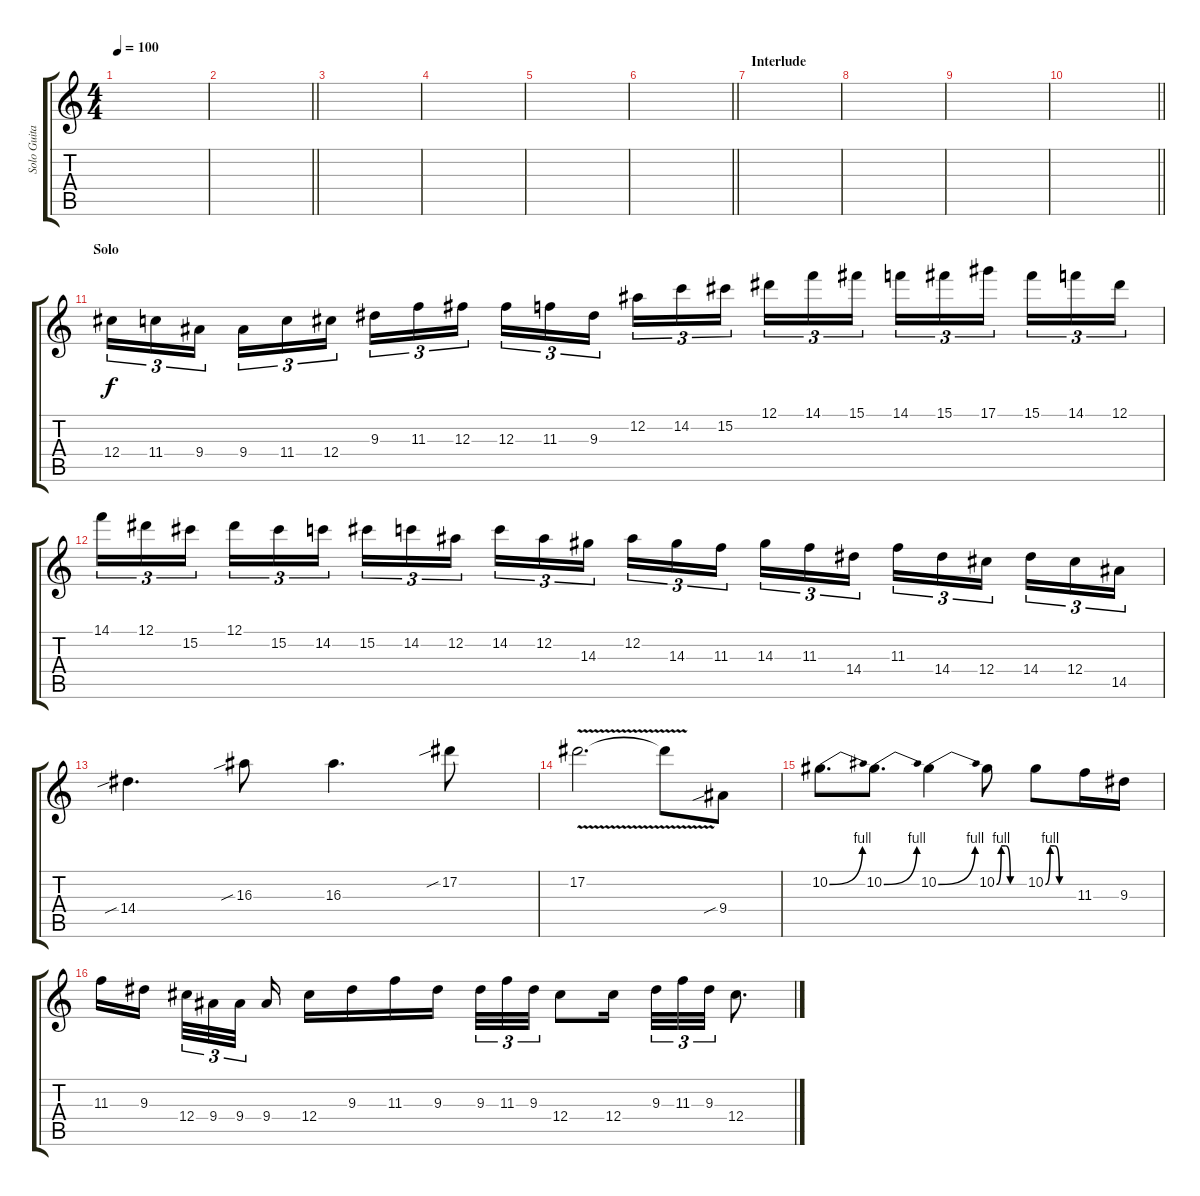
\track ("Solo Guitar" "Solo Guita") {instrument distortionguitar}
\staff {score tabs}
\tuning (Eb4 Bb3 Gb3 Db3 Ab2 Db2) {hide}
\ts (4 4)
\tempo 100
\clef g2
\ks c
|
\barLineRight lightlight
|
|
|
|
\barLineRight lightlight
|
\section ("" "Interlude")
|
|
|
\barLineRight lightlight
|
\section ("" "Solo")
12.4.16{tu (3 2)} 11.4.16{tu (3 2)} 9.4.16{tu (3 2) beam splitsecondary} 9.4.16{tu (3 2)} 11.4.16{tu (3 2)} 12.4.16{tu (3 2)} 9.3.16{tu (3 2)} 11.3.16{tu (3 2)} 12.3.16{tu (3 2) beam splitsecondary} 12.3.16{tu (3 2)} 11.3.16{tu (3 2)} 9.3.16{tu (3 2)} 12.2.16{tu (3 2)} 14.2.16{tu (3 2)} 15.2.16{tu (3 2) beam splitsecondary} 12.1.16{tu (3 2)} 14.1.16{tu (3 2)} 15.1.16{tu (3 2)} 14.1.16{tu (3 2)} 15.1.16{tu (3 2)} 17.1.16{tu (3 2) beam splitsecondary} 15.1.16{tu (3 2)} 14.1.16{tu (3 2)} 12.1.16{tu (3 2)} |
14.1.16{tu (3 2)} 12.1.16{tu (3 2)} 15.2.16{tu (3 2) beam splitsecondary} 12.1.16{tu (3 2)} 15.2.16{tu (3 2)} 14.2.16{tu (3 2)} 15.2.16{tu (3 2)} 14.2.16{tu (3 2)} 12.2.16{tu (3 2) beam splitsecondary} 14.2.16{tu (3 2)} 12.2.16{tu (3 2)} 14.3.16{tu (3 2)} 12.2.16{tu (3 2)} 14.3.16{tu (3 2)} 11.3.16{tu (3 2) beam splitsecondary} 14.3.16{tu (3 2)} 11.3.16{tu (3 2)} 14.4.16{tu (3 2)} 11.3.16{tu (3 2)} 14.4.16{tu (3 2)} 12.4.16{tu (3 2) beam splitsecondary} 14.4.16{tu (3 2)} 12.4.16{tu (3 2)} 14.5.16{tu (3 2)} |
14.4{sib}.4{d} 16.3{sib}.8 16.3.4{d} 17.2{sib}.8 |
17.2{v}.2{d} 17.2{t}.8 9.4{sib}.8 |
10.2{be (bend 0 0 60 4)}.8{d} 10.2{be (bend 0 0 60 4)}.8{d} 10.2{be (bend 0 0 60 4)}.4 10.2{be (custom 0 0 10 4 20 4 30 0 60 0)}.8 10.2{be (custom 0 0 10 4 20 4 30 0 60 0)}.8 11.3.16 9.3.16 |
11.3.16 9.3.16{beam splitsecondary} 12.4.32{tu (3 2)} 9.4.32{tu (3 2)} 9.4.32{tu (3 2) beam splitsecondary} 9.4.16 12.4.16 9.3.16 11.3.16 9.3.16 9.3.32{tu (3 2)} 11.3.32{tu (3 2)} 9.3.32{tu (3 2)} 12.4.8 12.4.16 9.3.32{tu (3 2)} 11.3.32{tu (3 2)} 9.3.32{tu (3 2)} 12.4.8{d}
